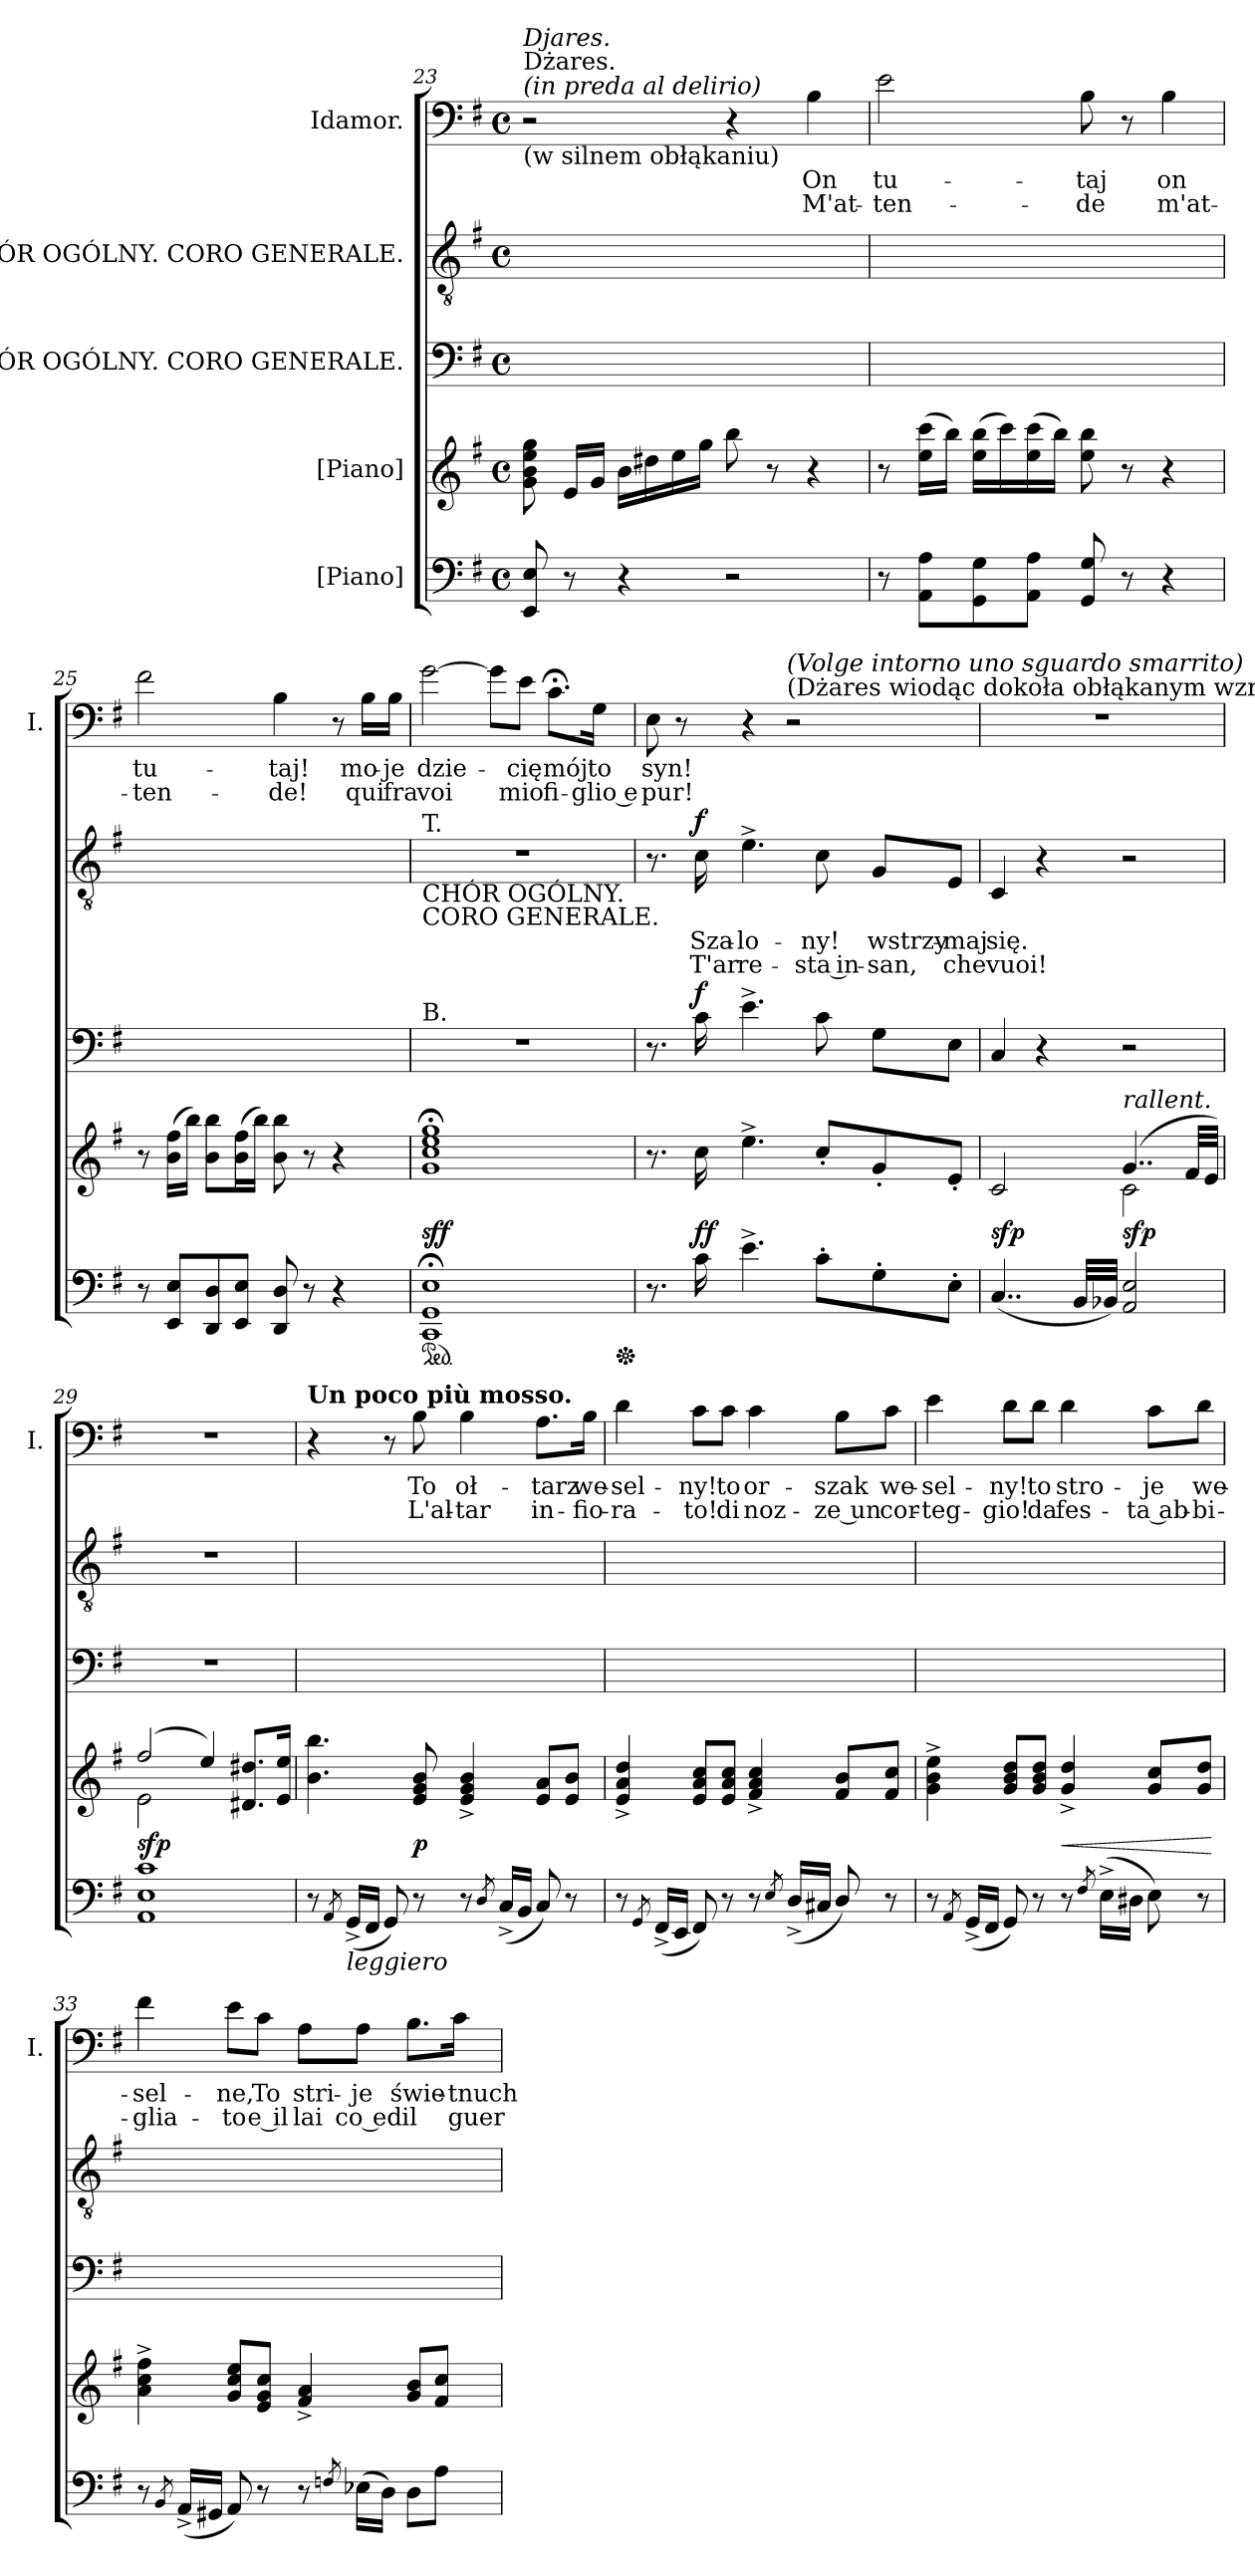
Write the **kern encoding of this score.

**kern	**kern	**dynam	**kern	**dynam	**kern	**text	**text	**dynam	**kern	**text	**text
*part5	*part4	*part4	*part3	*part3	*part2	*part2	*part2	*part2	*part1	*part1	*part1
*staff5	*staff4	*staff4	*staff3	*staff3	*staff2	*staff2	*staff2	*staff2	*staff1	*staff1	*staff1
*I"[Piano]	*I"[Piano]	*	*I"CHÓR OGÓLNY. CORO GENERALE.	*	*I"CHÓR OGÓLNY. CORO GENERALE.	*	*	*	*I"Idamor.	*	*
*	*	*	*	*	*	*	*	*	*I'I.	*	*
*clefF4	*clefG2	*	*clefF4	*	*clefGv2	*	*	*	*clefF4	*	*
*k[f#]	*k[f#]	*	*k[f#]	*	*k[f#]	*	*	*	*k[f#]	*	*
*M4/4	*M4/4	*	*M4/4	*	*M4/4	*	*	*	*M4/4	*	*
*met(c)	*met(c)	*	*met(c)	*	*met(c)	*	*	*	*met(c)	*	*
=23	=23	=23	=23	=23	=23	=23	=23	=23	=23	=23	=23
!	!	!	!	!	!	!	!	!	!LO:TX:b:t=(w silnem obłąkaniu)	!	!
!	!	!	!	!	!	!	!	!	!LO:TX:a:i:t=(in preda al delirio)	!	!
!	!	!	!	!	!	!	!	!	!LO:TX:a:t=Dżares.	!	!
!	!	!	!	!	!	!	!	!	!LO:TX:a:i:t=Djares.	!	!
8EE/ 8E/	8g\ 8b\ 8ee\ 8gg\	.	1ryy	.	1ryy	.	.	.	2r	.	.
8r	16e/LL	.	.	.	.	.	.	.	.	.	.
.	16g/JJ	.	.	.	.	.	.	.	.	.	.
4r	16b\LL	.	.	.	.	.	.	.	.	.	.
.	16dd#X\	.	.	.	.	.	.	.	.	.	.
.	16ee\	.	.	.	.	.	.	.	.	.	.
.	16gg\JJ	.	.	.	.	.	.	.	.	.	.
2r	8bb\	.	.	.	.	.	.	.	4r	.	.
.	8r	.	.	.	.	.	.	.	.	.	.
.	4r	.	.	.	.	.	.	.	4B\	On	M'at-
=24	=24	=24	=24	=24	=24	=24	=24	=24	=24	=24	=24
8r	8r	.	1ryy	.	1ryy	.	.	.	2e\	tu-	-ten-
8AA\ 8A\L	(16ee\ 16ccc\LL	.	.	.	.	.	.	.	.	.	.
.	16bb\JJ)	.	.	.	.	.	.	.	.	.	.
8GG\ 8G\	(16ee\ 16bb\LL	.	.	.	.	.	.	.	.	.	.
.	16ccc\)	.	.	.	.	.	.	.	.	.	.
8AA\ 8A\J	(16ee\ 16ccc\	.	.	.	.	.	.	.	.	.	.
.	16bb\JJ)	.	.	.	.	.	.	.	.	.	.
8GG/ 8G/	8ee\ 8bb\	.	.	.	.	.	.	.	8B\	-taj	-de
8r	8r	.	.	.	.	.	.	.	8r	.	.
4r	4r	.	.	.	.	.	.	.	4B\	on	m'at-
=25	=25	=25	=25	=25	=25	=25	=25	=25	=25	=25	=25
8r	8r	.	1ryy	.	1ryy	.	.	.	2f#\	tu-	-ten-
8EE/ 8E/L	(16b\ 16ff#\LL	.	.	.	.	.	.	.	.	.	.
.	16bb\JJ)	.	.	.	.	.	.	.	.	.	.
8DD/ 8D/	8b\ 8bb\L	.	.	.	.	.	.	.	.	.	.
8EE/ 8E/J	(16b\ 16ff#\L	.	.	.	.	.	.	.	.	.	.
.	16bb\JJ)	.	.	.	.	.	.	.	.	.	.
8DD/ 8D/	8b\ 8bb\	.	.	.	.	.	.	.	4B\	-taj!	-de!
8r	8r	.	.	.	.	.	.	.	.	.	.
4r	4r	.	.	.	.	.	.	.	8r	.	.
.	.	.	.	.	.	.	.	.	16B\LL	mo-	qui
.	.	.	.	.	.	.	.	.	16B\JJ	-je	fra
=26	=26	=26	=26	=26	=26	=26	=26	=26	=26	=26	=26
!	!	!	!	!	!LO:TX:b:t=CHÓR OGÓLNY.\nCORO GENERALE.	!	!	!	!	!	!
!	!	!	!	!	!LO:TX:a:t=T.	!	!	!	!	!	!
!	!	!	!LO:TX:a:t=B.	!	!	!	!	!	!	!	!
*ped	*	*	*	*	*	*	*	*	*	*	*
1CC;< 1GG;< 1E;<	1g;< 1cc;< 1ee;< 1gg;<	sff	1r	.	1r	.	.	.	[2g\	dzie-	voi
.	.	.	.	.	.	.	.	.	8g\L]	.	.
.	.	.	.	.	.	.	.	.	8e\J	-cię	mio
.	.	.	.	.	.	.	.	.	8.c;<\L	mój	fi-
.	.	.	.	.	.	.	.	.	16G\Jk	to	-glio e
*Xped	*	*	*	*	*	*	*	*	*	*	*
=27	=27	=27	=27	=27	=27	=27	=27	=27	=27	=27	=27
8.r	8.r	.	8.r	.	8.r	.	.	.	8E\	syn!	pur!
.	.	.	.	.	.	.	.	.	8r	.	.
!	!	!	!	!LO:DY:a	!	!	!	!LO:DY:a	!	!	!
16c\	16cc\	ff	16c\	f	16c\	Sza-	T'ar	f	.	.	.
4.e^\	4.ee^\	.	4.e^\	.	4.e^\	-lo-	re-	.	4r	.	.
!	!	!	!	!	!	!	!	!	!LO:TX:a:t=(Dżares wiodąc dokoła obłąkanym wzrokiem)	!	!
!	!	!	!	!	!	!	!	!	!LO:TX:a:i:t=(Volge intorno uno sguardo smarrito)	!	!
.	.	.	.	.	.	.	.	.	2r	.	.
8c'\L	8cc'/L	.	8c\	.	8c\	-ny!	-sta in-	.	.	.	.
8G'\	8g'/	.	8G\L	.	8G/L	wstrzy-	-san,	.	.	.	.
8E'\J	8e'/J	.	8E\J	.	8E/J	-maj	che	.	.	.	.
=28	=28	=28	=28	=28	=28	=28	=28	=28	=28	=28	=28
*	*^	*	*	*	*	*	*	*	*	*	*
(4..C/	2c/	2ryy	sfp	4C/	.	4C/	się.	vuoi!	.	1r	.	.
.	.	.	.	4r	.	4r	.	.	.	.	.	.
32BB/LLL	.	.	.	.	.	.	.	.	.	.	.	.
32BB-X/JJJ)	.	.	.	.	.	.	.	.	.	.	.	.
!	!LO:TX:a:i:t=rallent.	!	!	!	!	!	!	!	!	!	!	!
2AA/ 2E/	(4..g/	2c\	sfp	2r	.	2r	.	.	.	.	.	.
.	32f#/LLL	.	.	.	.	.	.	.	.	.	.	.
.	32e/JJJ)	.	.	.	.	.	.	.	.	.	.	.
=29	=29	=29	=29	=29	=29	=29	=29	=29	=29	=29	=29	=29
1AA 1E 1c	(2ff#/	2e\	sfp	1r	.	1r	.	.	.	1r	.	.
.	4ee/)	2ryy	.	.	.	.	.	.	.	.	.	.
.	8.d#X/ 8.dd#X/L	.	.	.	.	.	.	.	.	.	.	.
.	16e/ 16ee/Jk	.	.	.	.	.	.	.	.	.	.	.
*	*v	*v	*	*	*	*	*	*	*	*	*	*
=30	=30	=30	=30	=30	=30	=30	=30	=30	=30	=30	=30
!	!	!	!	!	!	!	!	!	!LO:TX:a:B:t=Un poco più mosso.	!	!
8r	4.b\ 4.bb\	.	1ryy	.	1ryy	.	.	.	4r	.	.
8qAA/	.	.	.	.	.	.	.	.	.	.	.
!LO:TX:b:i:t=leggiero	!	!	!	!	!	!	!	!	!	!	!
(16GG^/LL	.	.	.	.	.	.	.	.	.	.	.
16FF#/JJ	.	.	.	.	.	.	.	.	.	.	.
8GG/)	.	.	.	.	.	.	.	.	8r	.	.
8r	8e/ 8g/ 8b/	p	.	.	.	.	.	.	8B\	To	L'al-
8r	4e^/ 4g^/ 4b^/	.	.	.	.	.	.	.	4B\	oł-	-tar
8qD/	.	.	.	.	.	.	.	.	.	.	.
(16C^/LL	.	.	.	.	.	.	.	.	.	.	.
16BB/JJ	.	.	.	.	.	.	.	.	.	.	.
8C/)	8e/ 8a/L	.	.	.	.	.	.	.	8.A\L	-tarz	in-
8r	8e/ 8b/J	.	.	.	.	.	.	.	.	.	.
.	.	.	.	.	.	.	.	.	16B\Jk	we-	-fio-
=31	=31	=31	=31	=31	=31	=31	=31	=31	=31	=31	=31
8r	4e^/ 4a^/ 4dd^/	.	1ryy	.	1ryy	.	.	.	4d\	-sel-	-ra-
8qGG/	.	.	.	.	.	.	.	.	.	.	.
(16FF#^/LL	.	.	.	.	.	.	.	.	.	.	.
16EE/JJ	.	.	.	.	.	.	.	.	.	.	.
8FF#/)	8e/ 8a/ 8cc/L	.	.	.	.	.	.	.	8c\L	-ny!	-to!
8r	8e/ 8a/ 8cc/J	.	.	.	.	.	.	.	8c\J	to	di
8r	4f#^/ 4a^/ 4cc^/	.	.	.	.	.	.	.	4c\	or-	noz-
8qE/	.	.	.	.	.	.	.	.	.	.	.
(16D^/LL	.	.	.	.	.	.	.	.	.	.	.
16C#X/JJ	.	.	.	.	.	.	.	.	.	.	.
8D/)	8f#/ 8b/L	.	.	.	.	.	.	.	8B\L	-szak	-ze un
8r	8f#/ 8cc/J	.	.	.	.	.	.	.	8c\J	we-	cor-
=32	=32	=32	=32	=32	=32	=32	=32	=32	=32	=32	=32
8r	4g^\ 4b^\ 4ee^\	.	1ryy	.	1ryy	.	.	.	4e\	-sel-	-teg-
8qAA/	.	.	.	.	.	.	.	.	.	.	.
(16GG^/LL	.	.	.	.	.	.	.	.	.	.	.
16FF#/JJ	.	.	.	.	.	.	.	.	.	.	.
8GG/)	8g/ 8b/ 8dd/L	.	.	.	.	.	.	.	8d\L	-ny!	-gio!
8r	8g/ 8b/ 8dd/J	.	.	.	.	.	.	.	8d\J	to	da
!	!	!LO:HP:b	!	!	!	!	!	!	!	!	!
8r	4g^/ 4dd^/	<	.	.	.	.	.	.	4d\	stro-	fes-
8qF#/	.	.	.	.	.	.	.	.	.	.	.
(16E^\LL	.	.	.	.	.	.	.	.	.	.	.
16D#X\JJ	.	.	.	.	.	.	.	.	.	.	.
8E\)	8g/ 8cc/L	.	.	.	.	.	.	.	8c\L	-je	-ta ab-
8r	8g/ 8dd/J	.	.	.	.	.	.	.	8d\J	we-	-bi-
.	.	[	.	.	.	.	.	.	.	.	.
=33	=33	=33	=33	=33	=33	=33	=33	=33	=33	=33	=33
8r	4a^\ 4cc^\ 4ff#^\	.	1ryy	.	1ryy	.	.	.	4f#\	-sel-	-glia-
8qBB/	.	.	.	.	.	.	.	.	.	.	.
(16AA^/LL	.	.	.	.	.	.	.	.	.	.	.
16GG#X/JJ	.	.	.	.	.	.	.	.	.	.	.
8AA/)	8g/ 8cc/ 8ee/L	.	.	.	.	.	.	.	8e\L	-ne,	-to
8r	8e/ 8g/ 8cc/J	.	.	.	.	.	.	.	8c\J	To	e il
8r	4f#^/ 4a^/	.	.	.	.	.	.	.	8A\L	stri-	lai
8qFn/	.	.	.	.	.	.	.	.	.	.	.
(16E-X\LL	.	.	.	.	.	.	.	.	8A\J	-je	co ed
16D\JJ)	.	.	.	.	.	.	.	.	.	.	.
8D\L	8g/ 8b/L	.	.	.	.	.	.	.	8.B\L	świe-	il
8A\J	8f#/ 8cc/J	.	.	.	.	.	.	.	.	.	.
.	.	.	.	.	.	.	.	.	16c\Jk	-tnuch	guer-
=	=	=	=	=	=	=	=	=	=	=	=
*-	*-	*-	*-	*-	*-	*-	*-	*-	*-	*-	*-
